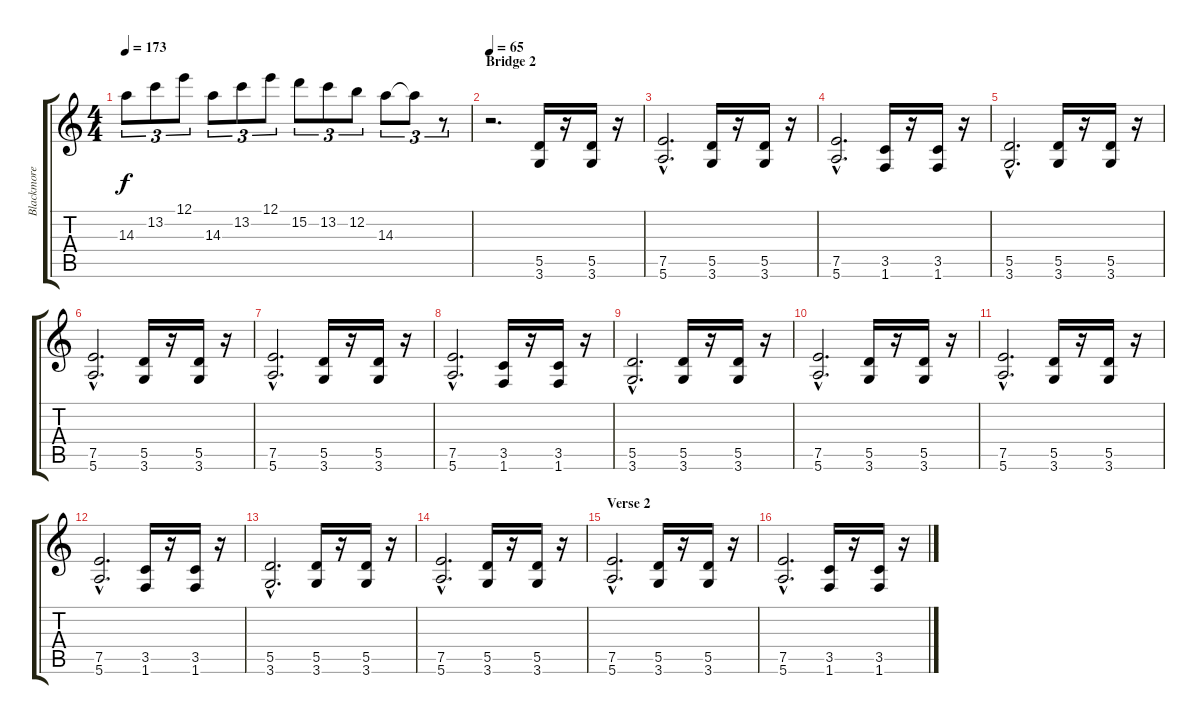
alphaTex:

\track ("Blackmore" "Blackmore") {instrument overdrivenguitar}
\staff {score tabs}
\tuning (E4 B3 G3 D3 A2 E2) {hide}
\ts (4 4)
\tempo 173
\clef g2
\ks c
14.3.8{tu (3 2) dy f} 13.2.8{tu (3 2)} 12.1.8{tu (3 2)} 14.3.8{tu (3 2)} 13.2.8{tu (3 2)} 12.1.8{tu (3 2)} 15.2.8{tu (3 2)} 13.2.8{tu (3 2)} 12.2.8{tu (3 2)} 14.3.8{tu (3 2)} 14.3{t}.8{tu (3 2)} r.8{tu (3 2)} |
\section ("" "Bridge 2")
\tempo 65
r.2{d volume 7 instrument overdrivenguitar} (5.5 3.6).16 r.16 (5.5 3.6).16 r.16 |
(7.5{hac} 5.6{hac}).2{d} (5.5 3.6).16 r.16 (5.5 3.6).16 r.16 |
(7.5{hac} 5.6{hac}).2{d} (3.5 1.6).16 r.16 (3.5 1.6).16 r.16 |
(5.5{hac} 3.6{hac}).2{d} (5.5 3.6).16 r.16 (5.5 3.6).16 r.16 |
(7.5{hac} 5.6{hac}).2{d} (5.5 3.6).16 r.16 (5.5 3.6).16 r.16 |
(7.5{hac} 5.6{hac}).2{d} (5.5 3.6).16 r.16 (5.5 3.6).16 r.16 |
(7.5{hac} 5.6{hac}).2{d} (3.5 1.6).16 r.16 (3.5 1.6).16 r.16 |
(5.5{hac} 3.6{hac}).2{d} (5.5 3.6).16 r.16 (5.5 3.6).16 r.16 |
(7.5{hac} 5.6{hac}).2{d} (5.5 3.6).16 r.16 (5.5 3.6).16 r.16 |
(7.5{hac} 5.6{hac}).2{d} (5.5 3.6).16 r.16 (5.5 3.6).16 r.16 |
(7.5{hac} 5.6{hac}).2{d} (3.5 1.6).16 r.16 (3.5 1.6).16 r.16 |
(5.5{hac} 3.6{hac}).2{d} (5.5 3.6).16 r.16 (5.5 3.6).16 r.16 |
(7.5{hac} 5.6{hac}).2{d} (5.5 3.6).16 r.16 (5.5 3.6).16 r.16 |
\section ("" "Verse 2")
(7.5{hac} 5.6{hac}).2{d} (5.5 3.6).16 r.16 (5.5 3.6).16 r.16 |
(7.5{hac} 5.6{hac}).2{d} (3.5 1.6).16 r.16 (3.5 1.6).16 r.16
